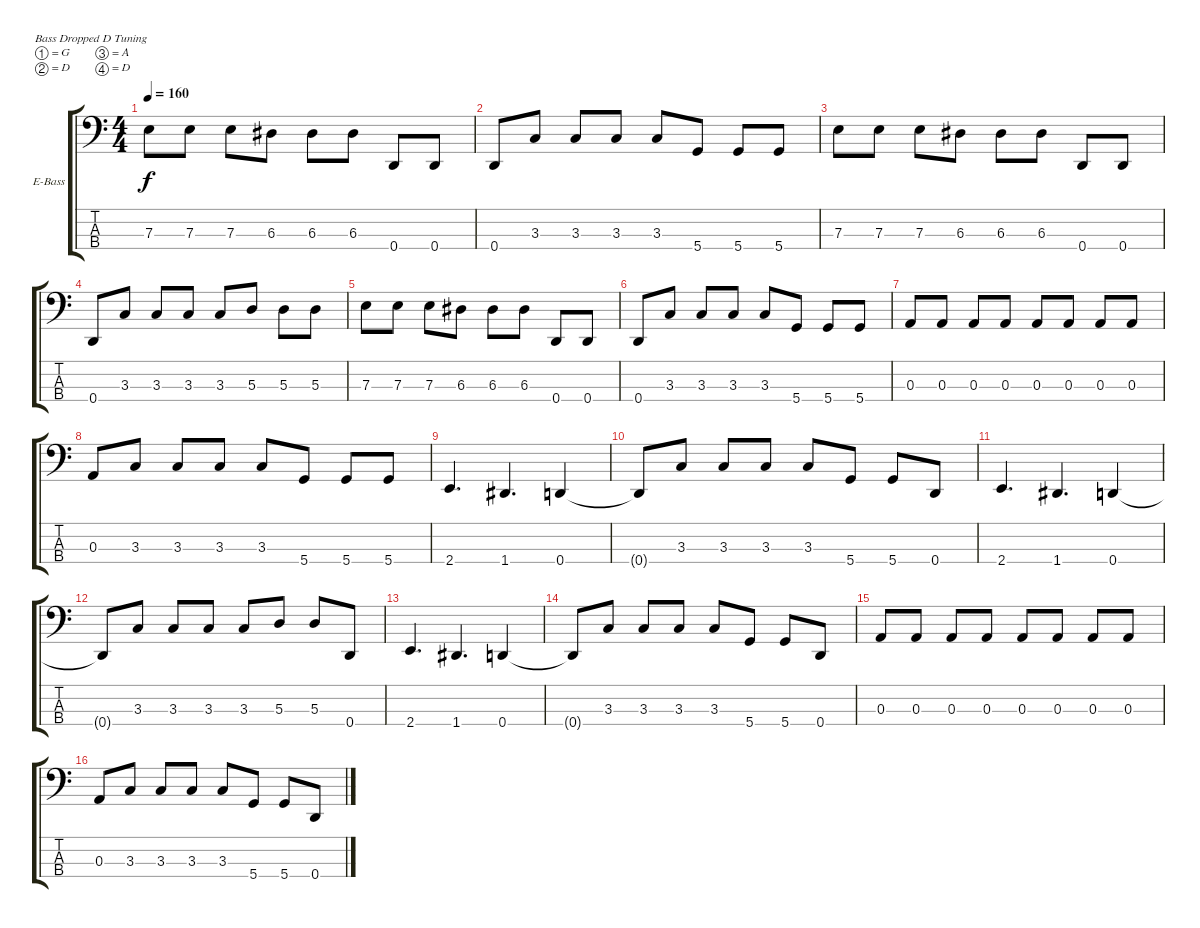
\bracketExtendMode groupsimilarinstruments
\firstSystemTrackNameOrientation horizontal
\otherSystemsTrackNameOrientation horizontal
\track ("Josh Woodard / Bass" "E-Bass") {instrument electricbasspick}
\staff {score tabs}
\tuning (G2 D2 A1 D1)
\ts (4 4)
\tempo 160
\clef f4
\ks c
7.3.8{dy f} 7.3.8 7.3.8 6.3.8 6.3.8 6.3.8 0.4.8 0.4.8 |
0.4.8 3.3.8 3.3.8 3.3.8 3.3.8 5.4.8 5.4.8 5.4.8 |
7.3.8 7.3.8 7.3.8 6.3.8 6.3.8 6.3.8 0.4.8 0.4.8 |
0.4.8 3.3.8 3.3.8 3.3.8 3.3.8 5.3.8 5.3.8 5.3.8 |
7.3.8 7.3.8 7.3.8 6.3.8 6.3.8 6.3.8 0.4.8 0.4.8 |
0.4.8 3.3.8 3.3.8 3.3.8 3.3.8 5.4.8 5.4.8 5.4.8 |
0.3.8 0.3.8 0.3.8 0.3.8 0.3.8 0.3.8 0.3.8 0.3.8 |
0.3.8 3.3.8 3.3.8 3.3.8 3.3.8 5.4.8 5.4.8 5.4.8 |
2.4.4{d} 1.4.4{d} 0.4.4 |
0.4{t}.8 3.3.8 3.3.8 3.3.8 3.3.8 5.4.8 5.4.8 0.4.8 |
2.4.4{d} 1.4.4{d} 0.4.4 |
0.4{t}.8 3.3.8 3.3.8 3.3.8 3.3.8 5.3.8 5.3.8 0.4.8 |
2.4.4{d} 1.4.4{d} 0.4.4 |
0.4{t}.8 3.3.8 3.3.8 3.3.8 3.3.8 5.4.8 5.4.8 0.4.8 |
0.3.8 0.3.8 0.3.8 0.3.8 0.3.8 0.3.8 0.3.8 0.3.8 |
0.3.8 3.3.8 3.3.8 3.3.8 3.3.8 5.4.8 5.4.8 0.4.8
